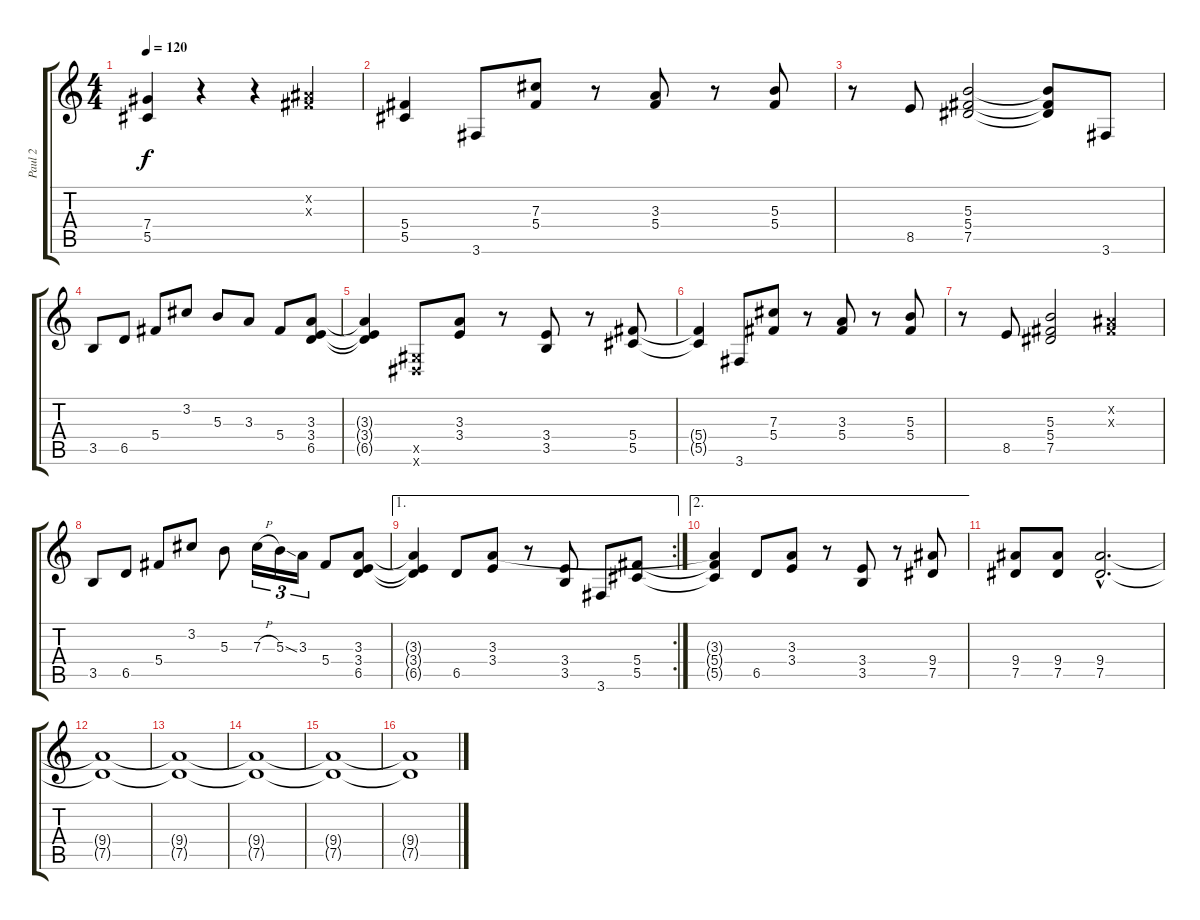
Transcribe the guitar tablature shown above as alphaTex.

\track ("Paul 2" "Paul 2") {instrument distortionguitar}
\staff {score tabs}
\tuning (Eb4 Bb3 Gb3 Db3 Ab2 Eb2) {hide}
\ts (4 4)
\tempo 120
\clef g2
\ks c
(7.4{t} 5.5{t}).4{dy f} r.4 r.4 (0.2{x} 0.3{x}).4 |
(5.4 5.5).4 3.6.8 (7.3 5.4).8 r.8 (3.3 5.4).8 r.8 (5.3 5.4).8 |
r.8 8.5.8 (5.3 5.4 7.5).2 (5.3{t} 5.4{t} 7.5{t}).8 3.6.8 |
3.5.8 6.5.8 5.4.8 3.2.8 5.3.8 3.3.8 5.4.8 (3.3 3.4 6.5).8 |
(3.3{t} 3.4{t} 6.5{t}).4 (0.5{x} 0.6{x}).8 (3.3 3.4).8 r.8 (3.4 3.5).8 r.8 (5.4 5.5).8 |
(5.4{t} 5.5{t}).4 3.6.8 (7.3 5.4).8 r.8 (3.3 5.4).8 r.8 (5.3 5.4).8 |
r.8 8.5.8 (5.3 5.4 7.5).2 (0.2{x} 0.3{x}).4 |
3.5.8 6.5.8 5.4.8 3.2.8 5.3.8 7.3{h}.16{tu (3 2)} 5.3{ss}.16{tu (3 2)} 3.3.16{tu (3 2)} 5.4.8 (3.3 3.4 6.5).8 |
\ae 1
\rc 2
(3.3{t} 3.4{t} 6.5{t}).4 6.5.8 (3.3 3.4).8 r.8 (3.4 3.5).8 3.6.8 (5.4 5.5).8 |
\ae 2
(3.3{t} 5.4{t} 5.5{t}).4 6.5.8 (3.3 3.4).8 r.8 (3.4 3.5).8 r.8 (9.4 7.5).8 |
(9.4 7.5).8 (9.4 7.5).8 (9.4{hac} 7.5{hac}).2{d} |
(9.4{t} 7.5{t}).1 |
(9.4{t} 7.5{t}).1 |
(9.4{t} 7.5{t}).1 |
(9.4{t} 7.5{t}).1 |
(9.4{t} 7.5{t}).1
